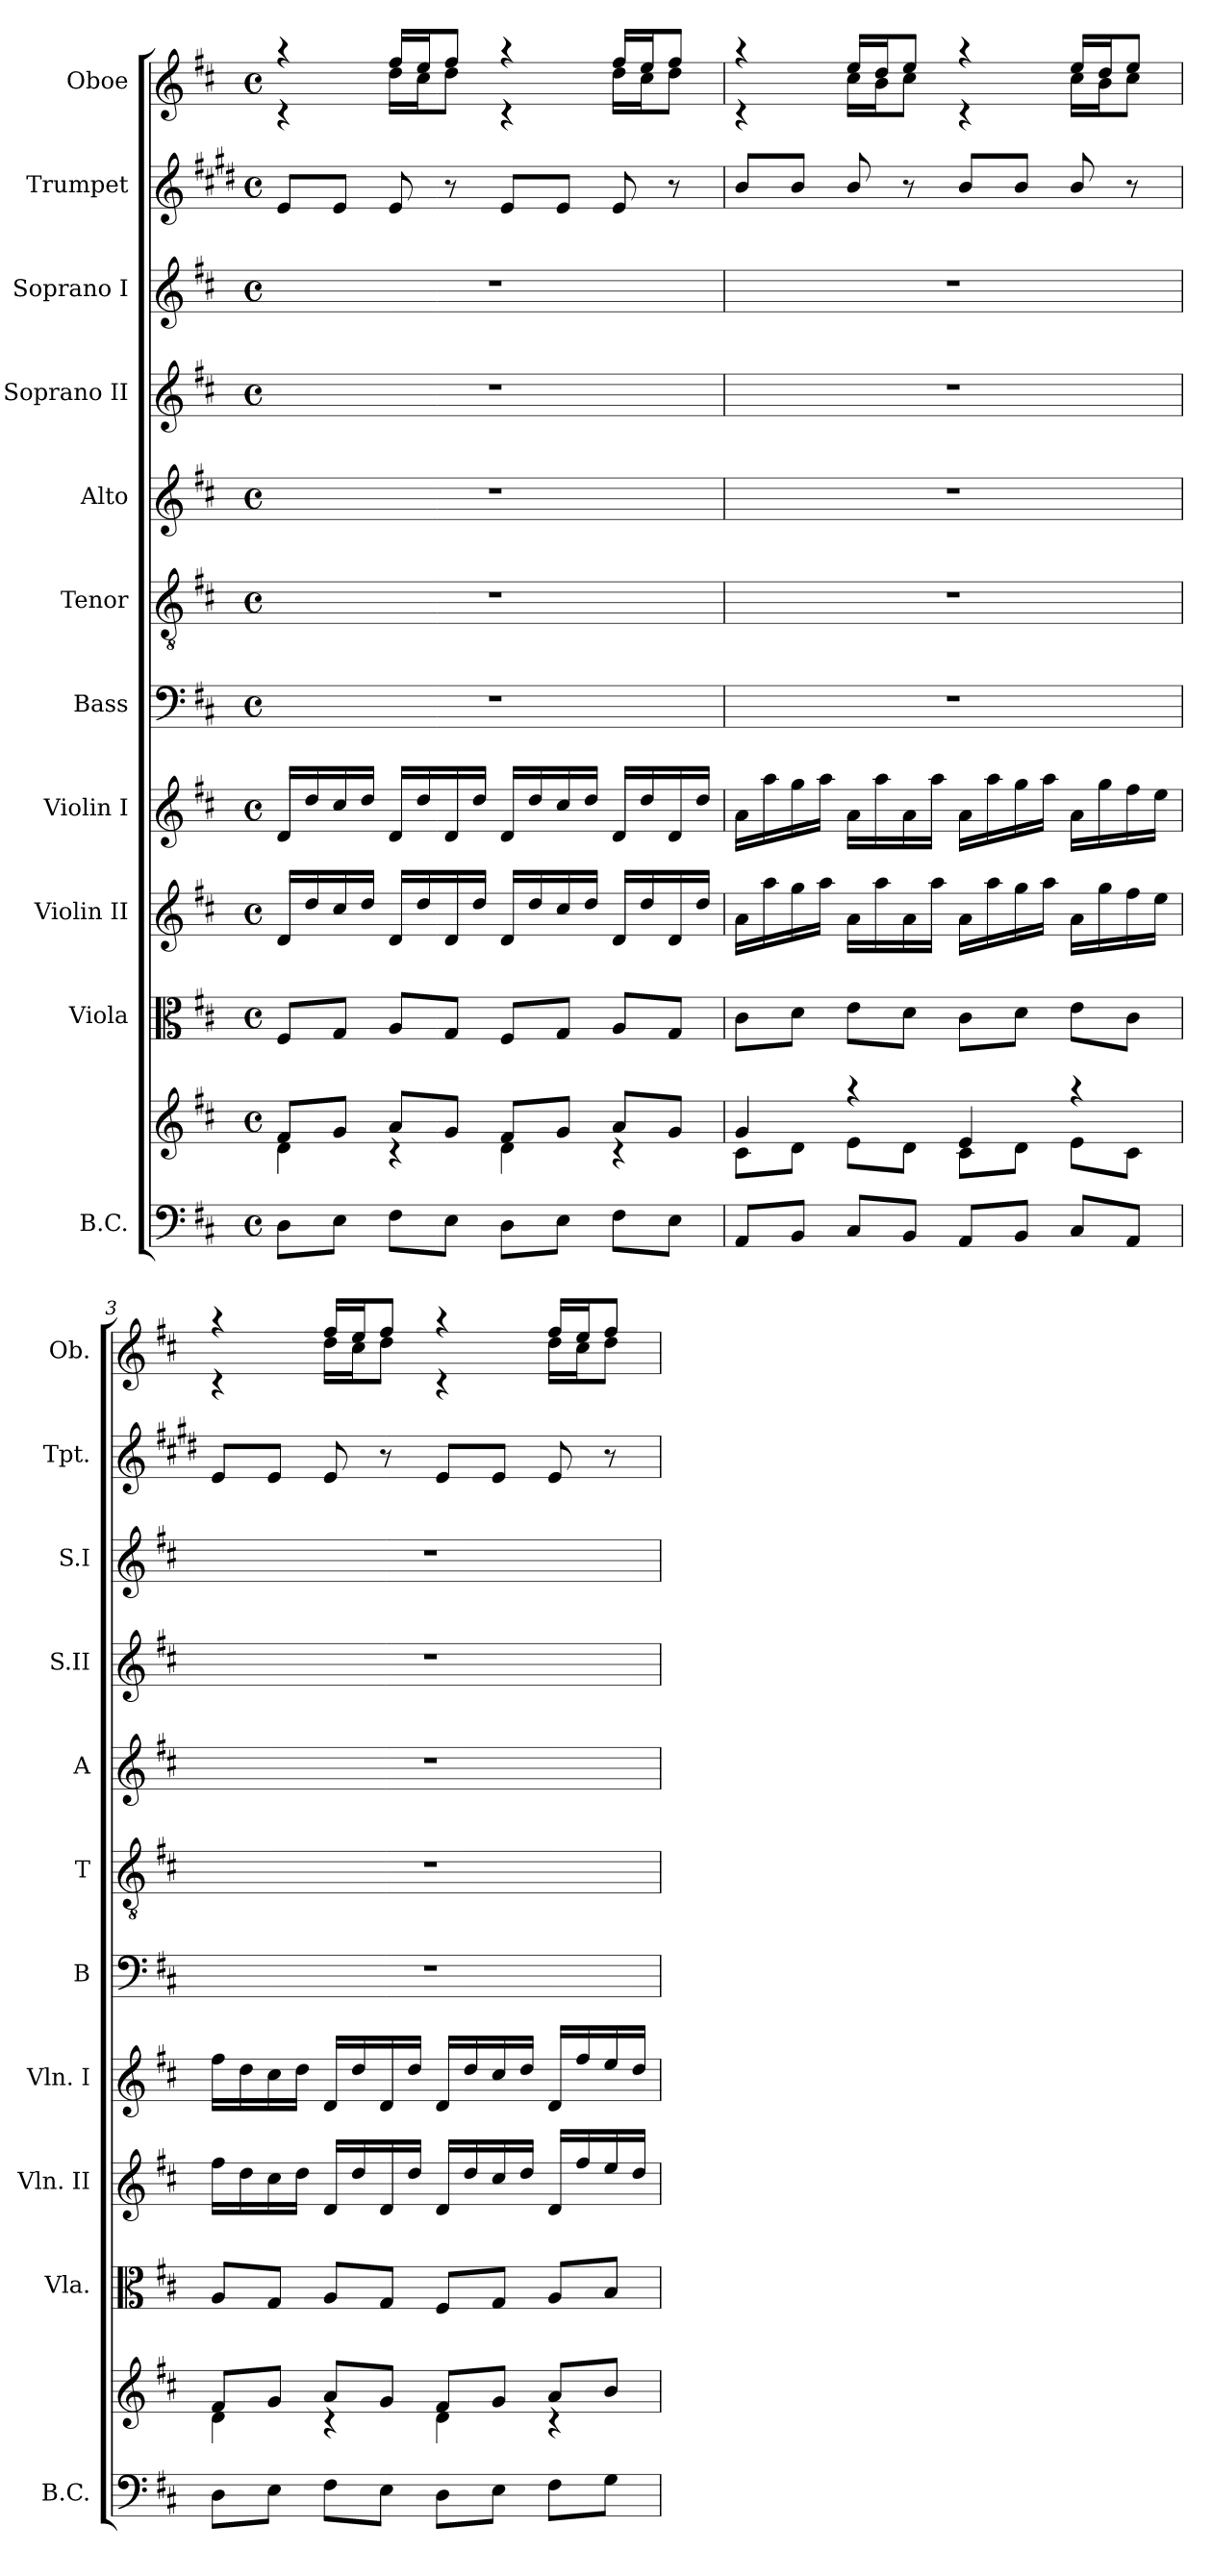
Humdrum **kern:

**kern	**kern	**kern	**kern	**kern	**kern	**kern	**kern	**kern	**kern	**kern	**kern
*part11	*part11	*part10	*part9	*part8	*part7	*part6	*part5	*part4	*part3	*part2	*part1
*staff12	*staff11	*staff10	*staff9	*staff8	*staff7	*staff6	*staff5	*staff4	*staff3	*staff2	*staff1
*I"B.C.	*	*I"Viola	*I"Violin II	*I"Violin I	*I"Bass	*I"Tenor	*I"Alto	*I"Soprano II	*I"Soprano I	*I"Trumpet	*I"Oboe
*I'B.C.	*	*I'Vla.	*I'Vln. II	*I'Vln. I	*I'B	*I'T	*I'A	*I'S.II	*I'S.I	*I'Tpt.	*I'Ob.
*clefF4	*clefG2	*clefC3	*clefG2	*clefG2	*clefF4	*clefGv2	*clefG2	*clefG2	*clefG2	*clefG2	*clefG2
*	*	*	*	*	*	*	*	*	*	*ITrd1c2	*
*k[f#c#]	*k[f#c#]	*k[f#c#]	*k[f#c#]	*k[f#c#]	*k[f#c#]	*k[f#c#]	*k[f#c#]	*k[f#c#]	*k[f#c#]	*k[f#c#]	*k[f#c#]
*D:	*D:	*D:	*D:	*D:	*D:	*D:	*D:	*D:	*D:	*D:	*D:
*M4/4	*M4/4	*M4/4	*M4/4	*M4/4	*M4/4	*M4/4	*M4/4	*M4/4	*M4/4	*M4/4	*M4/4
*met(c)	*met(c)	*met(c)	*met(c)	*met(c)	*met(c)	*met(c)	*met(c)	*met(c)	*met(c)	*met(c)	*met(c)
=1	=1	=1	=1	=1	=1	=1	=1	=1	=1	=1	=1
*	*^	*	*	*	*	*	*	*	*	*	*^
8D\L	8f#/L	4d\	8F#/L	16d/LL	16d/LL	1r	1r	1r	1r	1r	8d/L	4r	4rc
.	.	.	.	16dd/	16dd/	.	.	.	.	.	.	.	.
8E\J	8g/J	.	8G/J	16cc#/	16cc#/	.	.	.	.	.	8d/J	.	.
.	.	.	.	16dd/JJ	16dd/JJ	.	.	.	.	.	.	.	.
8F#\L	8a/L	4rc	8A/L	16d/LL	16d/LL	.	.	.	.	.	8d/	16ff#/LL	16dd\LL
.	.	.	.	16dd/	16dd/	.	.	.	.	.	.	16ee/J	16cc#\J
8E\J	8g/J	.	8G/J	16d/	16d/	.	.	.	.	.	8r	8ff#/J	8dd\J
.	.	.	.	16dd/JJ	16dd/JJ	.	.	.	.	.	.	.	.
8D\L	8f#/L	4d\	8F#/L	16d/LL	16d/LL	.	.	.	.	.	8d/L	4raa	4rc
.	.	.	.	16dd/	16dd/	.	.	.	.	.	.	.	.
8E\J	8g/J	.	8G/J	16cc#/	16cc#/	.	.	.	.	.	8d/J	.	.
.	.	.	.	16dd/JJ	16dd/JJ	.	.	.	.	.	.	.	.
8F#\L	8a/L	4rc	8A/L	16d/LL	16d/LL	.	.	.	.	.	8d/	16ff#/LL	16dd\LL
.	.	.	.	16dd/	16dd/	.	.	.	.	.	.	16ee/J	16cc#\J
8E\J	8g/J	.	8G/J	16d/	16d/	.	.	.	.	.	8r	8ff#/J	8dd\J
.	.	.	.	16dd/JJ	16dd/JJ	.	.	.	.	.	.	.	.
=2	=2	=2	=2	=2	=2	=2	=2	=2	=2	=2	=2	=2	=2
8AA/L	4g/	8c#\L	8c#\L	16a\LL	16a\LL	1r	1r	1r	1r	1r	8a/L	4raa	4rc
.	.	.	.	16aa\	16aa\	.	.	.	.	.	.	.	.
8BB/J	.	8d\J	8d\J	16gg\	16gg\	.	.	.	.	.	8a/J	.	.
.	.	.	.	16aa\JJ	16aa\JJ	.	.	.	.	.	.	.	.
8C#/L	4raa	8e\L	8e\L	16a\LL	16a\LL	.	.	.	.	.	8a/	16ee/LL	16cc#\LL
.	.	.	.	16aa\	16aa\	.	.	.	.	.	.	16dd/J	16b\J
8BB/J	.	8d\J	8d\J	16a\	16a\	.	.	.	.	.	8r	8ee/J	8cc#\J
.	.	.	.	16aa\JJ	16aa\JJ	.	.	.	.	.	.	.	.
8AA/L	4e/	8c#\L	8c#\L	16a\LL	16a\LL	.	.	.	.	.	8a/L	4raa	4rc
.	.	.	.	16aa\	16aa\	.	.	.	.	.	.	.	.
8BB/J	.	8d\J	8d\J	16gg\	16gg\	.	.	.	.	.	8a/J	.	.
.	.	.	.	16aa\JJ	16aa\JJ	.	.	.	.	.	.	.	.
8C#/L	4raa	8e\L	8e\L	16a\LL	16a\LL	.	.	.	.	.	8a/	16ee/LL	16cc#\LL
.	.	.	.	16gg\	16gg\	.	.	.	.	.	.	16dd/J	16b\J
8AA/J	.	8c#\J	8c#\J	16ff#\	16ff#\	.	.	.	.	.	8r	8ee/J	8cc#\J
.	.	.	.	16ee\JJ	16ee\JJ	.	.	.	.	.	.	.	.
=3	=3	=3	=3	=3	=3	=3	=3	=3	=3	=3	=3	=3	=3
8D\L	8f#/L	4d\	8A/L	16ff#\LL	16ff#\LL	1r	1r	1r	1r	1r	8d/L	4raa	4rc
.	.	.	.	16dd\	16dd\	.	.	.	.	.	.	.	.
8E\J	8g/J	.	8G/J	16cc#\	16cc#\	.	.	.	.	.	8d/J	.	.
.	.	.	.	16dd\JJ	16dd\JJ	.	.	.	.	.	.	.	.
8F#\L	8a/L	4rc	8A/L	16d/LL	16d/LL	.	.	.	.	.	8d/	16ff#/LL	16dd\LL
.	.	.	.	16dd/	16dd/	.	.	.	.	.	.	16ee/J	16cc#\J
8E\J	8g/J	.	8G/J	16d/	16d/	.	.	.	.	.	8r	8ff#/J	8dd\J
.	.	.	.	16dd/JJ	16dd/JJ	.	.	.	.	.	.	.	.
8D\L	8f#/L	4d\	8F#/L	16d/LL	16d/LL	.	.	.	.	.	8d/L	4raa	4rc
.	.	.	.	16dd/	16dd/	.	.	.	.	.	.	.	.
8E\J	8g/J	.	8G/J	16cc#/	16cc#/	.	.	.	.	.	8d/J	.	.
.	.	.	.	16dd/JJ	16dd/JJ	.	.	.	.	.	.	.	.
8F#\L	8a/L	4rc	8A/L	16d/LL	16d/LL	.	.	.	.	.	8d/	16ff#/LL	16dd\LL
.	.	.	.	16ff#/	16ff#/	.	.	.	.	.	.	16ee/J	16cc#\J
8G\J	8b/J	.	8B/J	16ee/	16ee/	.	.	.	.	.	8r	8ff#/J	8dd\J
.	.	.	.	16dd/JJ	16dd/JJ	.	.	.	.	.	.	.	.
*	*v	*v	*	*	*	*	*	*	*	*	*	*v	*v
=	=	=	=	=	=	=	=	=	=	=	=
*-	*-	*-	*-	*-	*-	*-	*-	*-	*-	*-	*-
